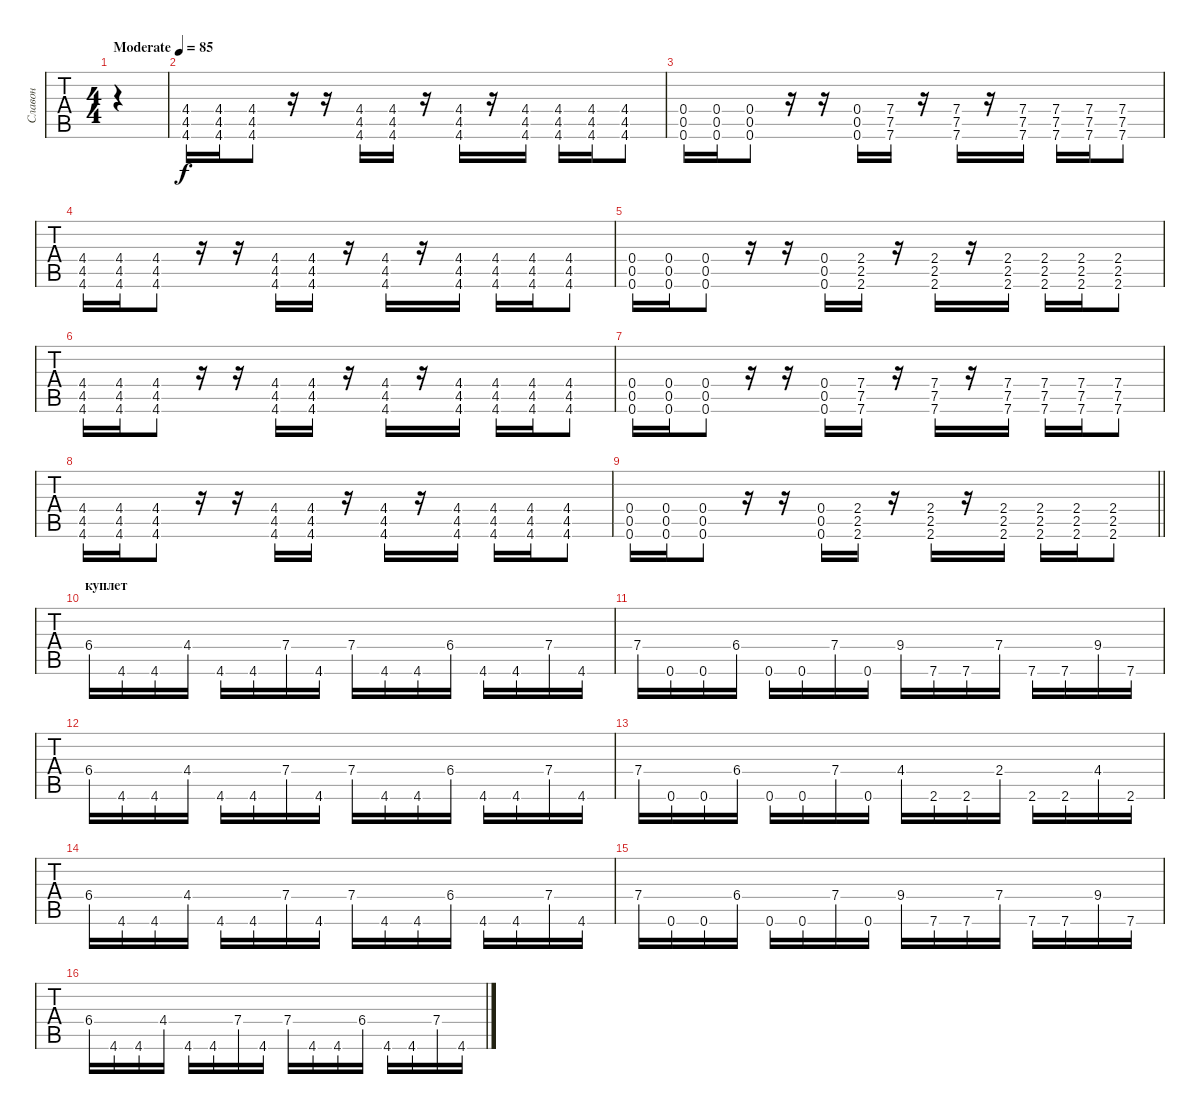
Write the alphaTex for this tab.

\track ("Славон" "Славон") {instrument acousticguitarsteel}
\staff {tabs}
\tuning (E4 B3 G3 D3 A2 D2) {hide}
\ts (4 4)
\tempo (85 "Moderate")
\clef g2
\ks c
|
(4.4 4.5 4.6).16 (4.4 4.5 4.6).16 (4.4 4.5 4.6).8 r.16 r.16 (4.4 4.5 4.6).16 (4.4 4.5 4.6).16 r.16 (4.4 4.5 4.6).16 r.16 (4.4 4.5 4.6).16 (4.4 4.5 4.6).16 (4.4 4.5 4.6).16 (4.4 4.5 4.6).8 |
(0.4 0.5 0.6).16 (0.4 0.5 0.6).16 (0.4 0.5 0.6).8 r.16 r.16 (0.4 0.5 0.6).16 (7.4 7.5 7.6).16 r.16 (7.4 7.5 7.6).16 r.16 (7.4 7.5 7.6).16 (7.4 7.5 7.6).16 (7.4 7.5 7.6).16 (7.4 7.5 7.6).8 |
(4.4 4.5 4.6).16 (4.4 4.5 4.6).16 (4.4 4.5 4.6).8 r.16 r.16 (4.4 4.5 4.6).16 (4.4 4.5 4.6).16 r.16 (4.4 4.5 4.6).16 r.16 (4.4 4.5 4.6).16 (4.4 4.5 4.6).16 (4.4 4.5 4.6).16 (4.4 4.5 4.6).8 |
(0.4 0.5 0.6).16 (0.4 0.5 0.6).16 (0.4 0.5 0.6).8 r.16 r.16 (0.4 0.5 0.6).16 (2.4 2.5 2.6).16 r.16 (2.4 2.5 2.6).16 r.16 (2.4 2.5 2.6).16 (2.4 2.5 2.6).16 (2.4 2.5 2.6).16 (2.4 2.5 2.6).8 |
(4.4 4.5 4.6).16 (4.4 4.5 4.6).16 (4.4 4.5 4.6).8 r.16 r.16 (4.4 4.5 4.6).16 (4.4 4.5 4.6).16 r.16 (4.4 4.5 4.6).16 r.16 (4.4 4.5 4.6).16 (4.4 4.5 4.6).16 (4.4 4.5 4.6).16 (4.4 4.5 4.6).8 |
(0.4 0.5 0.6).16 (0.4 0.5 0.6).16 (0.4 0.5 0.6).8 r.16 r.16 (0.4 0.5 0.6).16 (7.4 7.5 7.6).16 r.16 (7.4 7.5 7.6).16 r.16 (7.4 7.5 7.6).16 (7.4 7.5 7.6).16 (7.4 7.5 7.6).16 (7.4 7.5 7.6).8 |
(4.4 4.5 4.6).16 (4.4 4.5 4.6).16 (4.4 4.5 4.6).8 r.16 r.16 (4.4 4.5 4.6).16 (4.4 4.5 4.6).16 r.16 (4.4 4.5 4.6).16 r.16 (4.4 4.5 4.6).16 (4.4 4.5 4.6).16 (4.4 4.5 4.6).16 (4.4 4.5 4.6).8 |
\barLineRight lightlight
(0.4 0.5 0.6).16 (0.4 0.5 0.6).16 (0.4 0.5 0.6).8 r.16 r.16 (0.4 0.5 0.6).16 (2.4 2.5 2.6).16 r.16 (2.4 2.5 2.6).16 r.16 (2.4 2.5 2.6).16 (2.4 2.5 2.6).16 (2.4 2.5 2.6).16 (2.4 2.5 2.6).8 |
\section ("" "куплет")
6.4.16 4.6.16 4.6.16 4.4.16 4.6.16 4.6.16 7.4.16 4.6.16 7.4.16 4.6.16 4.6.16 6.4.16 4.6.16 4.6.16 7.4.16 4.6.16 |
7.4.16 0.6.16 0.6.16 6.4.16 0.6.16 0.6.16 7.4.16 0.6.16 9.4.16 7.6.16 7.6.16 7.4.16 7.6.16 7.6.16 9.4.16 7.6.16 |
6.4.16 4.6.16 4.6.16 4.4.16 4.6.16 4.6.16 7.4.16 4.6.16 7.4.16 4.6.16 4.6.16 6.4.16 4.6.16 4.6.16 7.4.16 4.6.16 |
7.4.16 0.6.16 0.6.16 6.4.16 0.6.16 0.6.16 7.4.16 0.6.16 4.4.16 2.6.16 2.6.16 2.4.16 2.6.16 2.6.16 4.4.16 2.6.16 |
6.4.16 4.6.16 4.6.16 4.4.16 4.6.16 4.6.16 7.4.16 4.6.16 7.4.16 4.6.16 4.6.16 6.4.16 4.6.16 4.6.16 7.4.16 4.6.16 |
7.4.16 0.6.16 0.6.16 6.4.16 0.6.16 0.6.16 7.4.16 0.6.16 9.4.16 7.6.16 7.6.16 7.4.16 7.6.16 7.6.16 9.4.16 7.6.16 |
6.4.16 4.6.16 4.6.16 4.4.16 4.6.16 4.6.16 7.4.16 4.6.16 7.4.16 4.6.16 4.6.16 6.4.16 4.6.16 4.6.16 7.4.16 4.6.16
